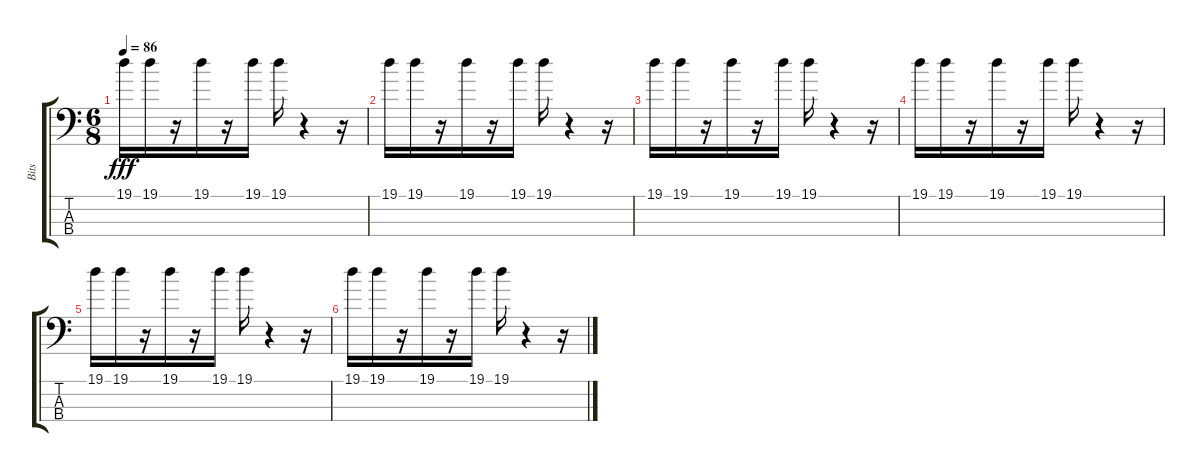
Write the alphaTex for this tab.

\track ("Bits" "Bits") {instrument overdrivenguitar}
\staff {score tabs}
\tuning (G2 D2 A1 E1) {hide}
\ts (6 8)
\tempo 86
\clef f4
\ks c
19.1.16{dy fff volume 2} 19.1.16 r.16 19.1.16{volume 3} r.16 19.1.16{volume 3} 19.1.16{volume 3} r.4 r.16 |
19.1.16{volume 4} 19.1.16{volume 4} r.16 19.1.16{volume 4} r.16 19.1.16{volume 4} 19.1.16{volume 4} r.4 r.16 |
19.1.16{volume 4} 19.1.16{volume 5} r.16 19.1.16{volume 5} r.16 19.1.16{volume 5} 19.1.16 r.4 r.16 |
19.1.16{volume 6} 19.1.16 r.16 19.1.16{volume 6} r.16 19.1.16{volume 6} 19.1.16{volume 6} r.4 r.16 |
19.1.16{volume 7} 19.1.16{volume 7} r.16 19.1.16{volume 7} r.16 19.1.16{volume 7} 19.1.16{volume 7} r.4 r.16 |
19.1.16{volume 8} 19.1.16{volume 8} r.16 19.1.16{volume 8} r.16 19.1.16{volume 8} 19.1.16 r.4 r.16
